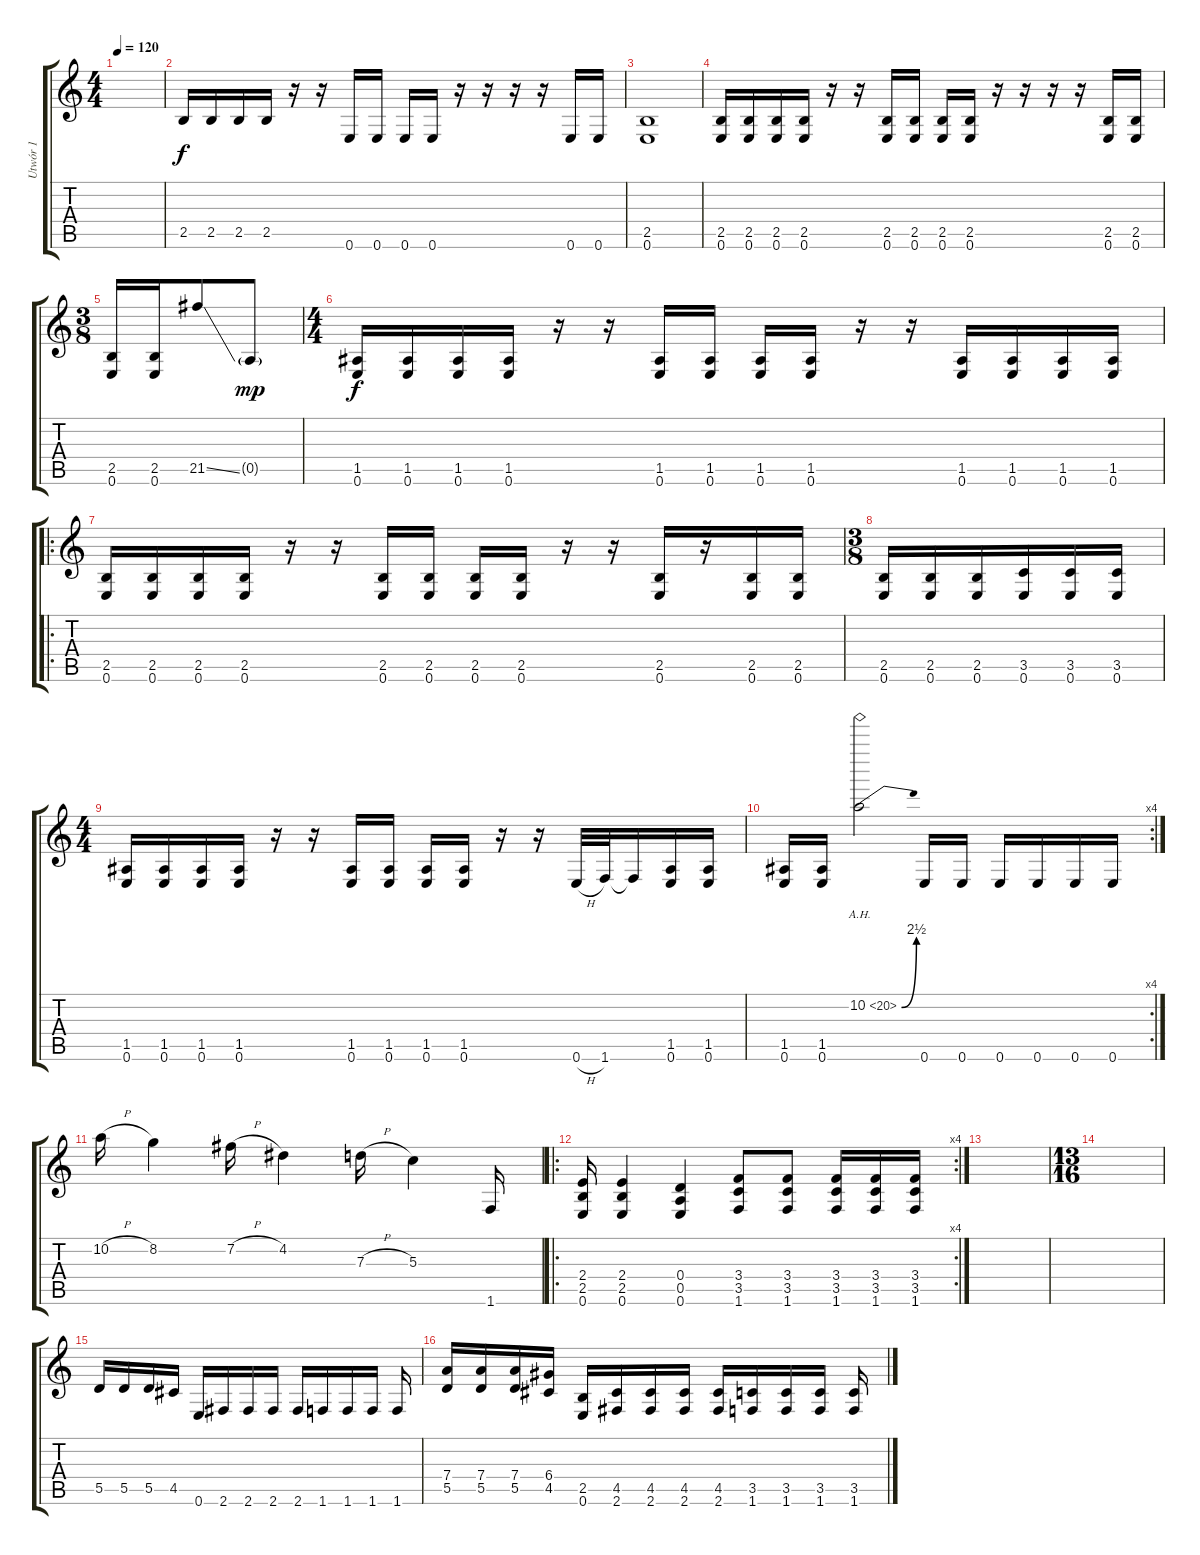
\track ("Utwór 1" "Utwór 1") {instrument distortionguitar}
\staff {score tabs}
\tuning (E4 B3 G3 D3 A2 E2) {hide}
\ts (4 4)
\tempo 120
\clef g2
\ks c
|
2.5.16 2.5.16 2.5.16 2.5.16 r.16 r.16 0.6.16 0.6.16 0.6.16 0.6.16 r.16 r.16 r.16 r.16 0.6.16 0.6.16 |
(2.5 0.6).1 |
(2.5 0.6).16 (2.5 0.6).16 (2.5 0.6).16 (2.5 0.6).16 r.16 r.16 (2.5 0.6).16 (2.5 0.6).16 (2.5 0.6).16 (2.5 0.6).16 r.16 r.16 r.16 r.16 (2.5 0.6).16 (2.5 0.6).16 |
\ts (3 8)
(2.5 0.6).16 (2.5 0.6).16 21.5{ss}.8 0.5{g}.8{dy mp} |
\ts (4 4)
(1.5 0.6).16{dy f} (1.5 0.6).16 (1.5 0.6).16 (1.5 0.6).16 r.16 r.16 (1.5 0.6).16 (1.5 0.6).16 (1.5 0.6).16 (1.5 0.6).16 r.16 r.16 (1.5 0.6).16 (1.5 0.6).16 (1.5 0.6).16 (1.5 0.6).16 |
\ro
(2.5 0.6).16 (2.5 0.6).16 (2.5 0.6).16 (2.5 0.6).16 r.16 r.16 (2.5 0.6).16 (2.5 0.6).16 (2.5 0.6).16 (2.5 0.6).16 r.16 r.16 (2.5 0.6).16 r.16 (2.5 0.6).16 (2.5 0.6).16 |
\ts (3 8)
(2.5 0.6).16 (2.5 0.6).16 (2.5 0.6).16 (3.5 0.6).16 (3.5 0.6).16 (3.5 0.6).16 |
\ts (4 4)
(1.5 0.6).16 (1.5 0.6).16 (1.5 0.6).16 (1.5 0.6).16 r.16 r.16 (1.5 0.6).16 (1.5 0.6).16 (1.5 0.6).16 (1.5 0.6).16 r.16 r.16 0.6{h}.32 1.6.32 1.6{t}.16 (1.5 0.6).16 (1.5 0.6).16 |
\rc 4
(1.5 0.6).16 (1.5 0.6).16 10.2{be (bend 0 0 60 10) ah 10}.2 0.6.16 0.6.16 0.6.16 0.6.16 0.6.16 0.6.16 |
10.2{h}.16 8.2.4 7.2{h}.16 4.2.4 7.3{h}.16 5.3.4 1.6.16 |
\ro
\rc 4
(2.4 2.5 0.6).16 (2.4 2.5 0.6).4 (0.4 0.5 0.6).4 (3.4 3.5 1.6).8 (3.4 3.5 1.6).8 (3.4 3.5 1.6).16 (3.4 3.5 1.6).16 (3.4 3.5 1.6).16 |
|
\ts (13 16)
|
5.5.16 5.5.16 5.5.16 4.5.16 0.6.16 2.6.16 2.6.16 2.6.16 2.6.16 1.6.16 1.6.16 1.6.16 1.6.16 |
(7.4 5.5).16 (7.4 5.5).16 (7.4 5.5).16 (6.4 4.5).16 (2.5 0.6).16 (4.5 2.6).16 (4.5 2.6).16 (4.5 2.6).16 (4.5 2.6).16 (3.5 1.6).16 (3.5 1.6).16 (3.5 1.6).16 (3.5 1.6).16
